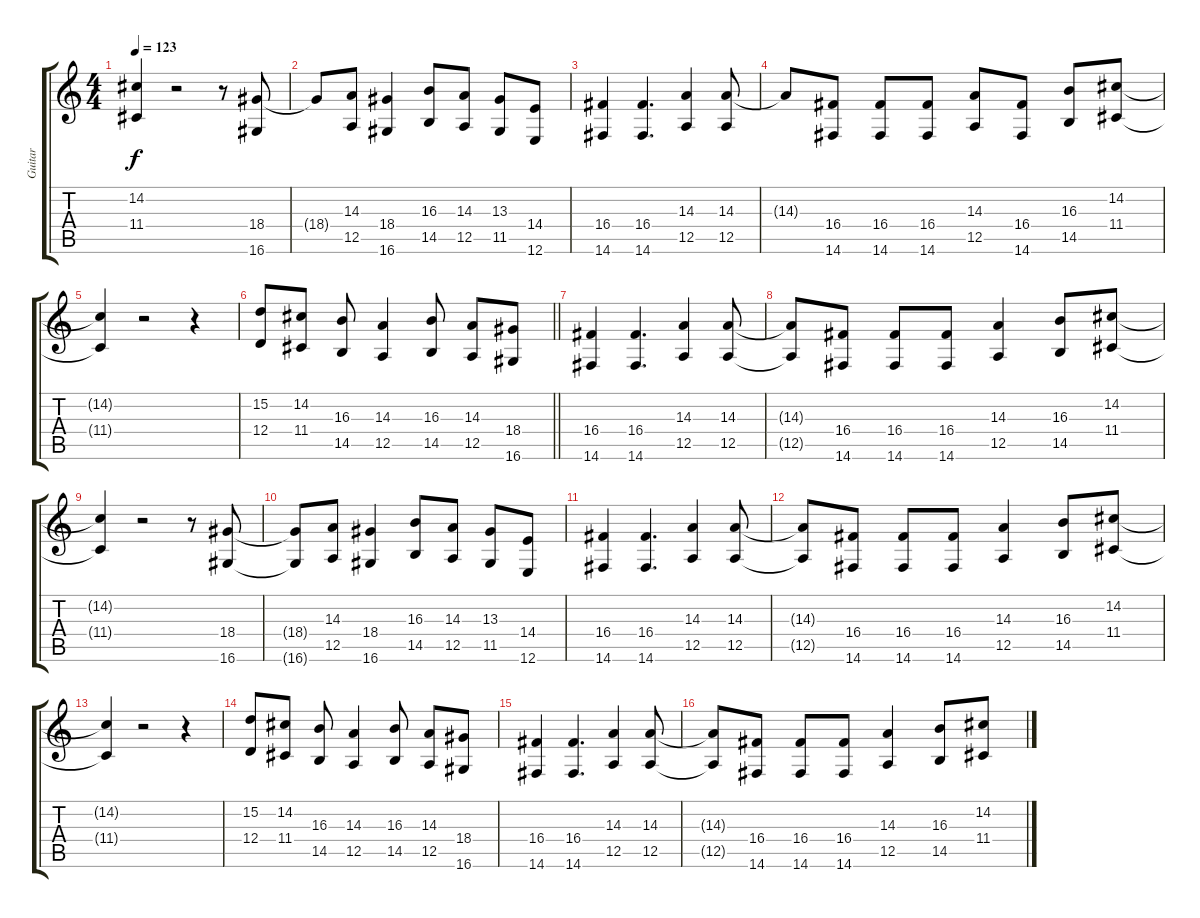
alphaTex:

\track ("Guitar" "Guitar") {instrument lead8bassandlead}
\staff {score tabs}
\tuning (E4 B3 G3 D3 A2 E2) {hide}
\ts (4 4)
\tempo 123
\clef g2
\ks c
(14.2{t} 11.4{t}).4{dy f} r.2 r.8 (18.4 16.6).8 |
18.4{t}.8 (14.3 12.5).8 (18.4 16.6).4 (16.3 14.5).8 (14.3 12.5).8 (13.3 11.5).8 (14.4 12.6).8 |
(16.4 14.6).4 (16.4 14.6).4{d} (14.3 12.5).4 (14.3 12.5).8 |
14.3{t}.8 (16.4 14.6).8 (16.4 14.6).8 (16.4 14.6).8 (14.3 12.5).8 (16.4 14.6).8 (16.3 14.5).8 (14.2 11.4).8 |
(14.2{t} 11.4{t}).4 r.2 r.4 |
\barLineRight lightlight
(15.2 12.4).8 (14.2 11.4).8 (16.3 14.5).8 (14.3 12.5).4 (16.3 14.5).8 (14.3 12.5).8 (18.4 16.6).8 |
(16.4 14.6).4 (16.4 14.6).4{d} (14.3 12.5).4 (14.3 12.5).8 |
(14.3{t} 12.5{t}).8 (16.4 14.6).8 (16.4 14.6).8 (16.4 14.6).8 (14.3 12.5).4 (16.3 14.5).8 (14.2 11.4).8 |
(14.2{t} 11.4{t}).4 r.2 r.8 (18.4 16.6).8 |
(18.4{t} 16.6{t}).8 (14.3 12.5).8 (18.4 16.6).4 (16.3 14.5).8 (14.3 12.5).8 (13.3 11.5).8 (14.4 12.6).8 |
(16.4 14.6).4 (16.4 14.6).4{d} (14.3 12.5).4 (14.3 12.5).8 |
(14.3{t} 12.5{t}).8 (16.4 14.6).8 (16.4 14.6).8 (16.4 14.6).8 (14.3 12.5).4 (16.3 14.5).8 (14.2 11.4).8 |
(14.2{t} 11.4{t}).4 r.2 r.4 |
(15.2 12.4).8 (14.2 11.4).8 (16.3 14.5).8 (14.3 12.5).4 (16.3 14.5).8 (14.3 12.5).8 (18.4 16.6).8 |
(16.4 14.6).4 (16.4 14.6).4{d} (14.3 12.5).4 (14.3 12.5).8 |
(14.3{t} 12.5{t}).8 (16.4 14.6).8 (16.4 14.6).8 (16.4 14.6).8 (14.3 12.5).4 (16.3 14.5).8 (14.2 11.4).8
